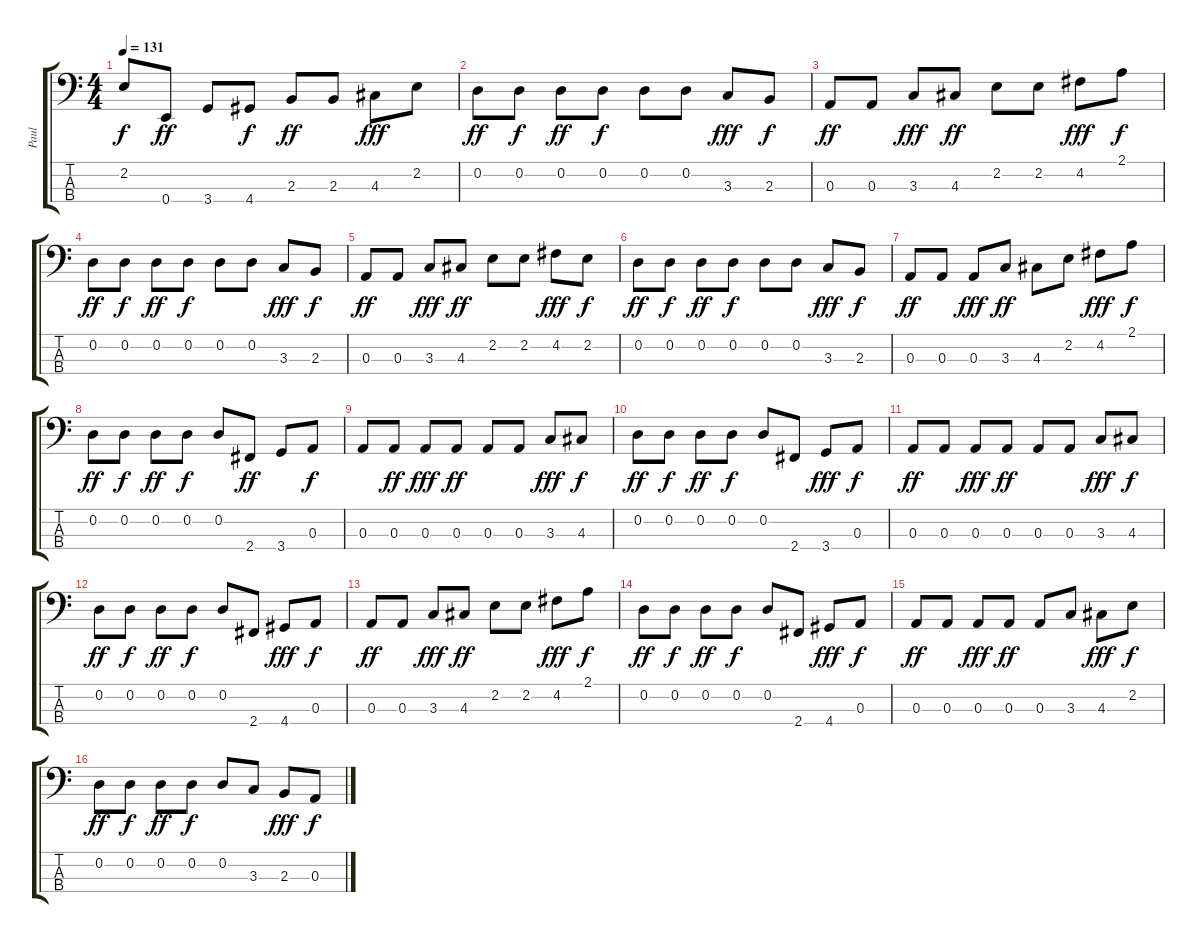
\track ("Paul" "Paul") {instrument acousticbass}
\staff {score tabs}
\tuning (G2 D2 A1 E1) {hide}
\ts (4 4)
\tempo 131
\clef f4
\ks c
2.2{t}.8{dy f} 0.4.8{dy ff} 3.4.8 4.4.8{dy f} 2.3.8{dy ff} 2.3.8 4.3.8{dy fff} 2.2.8 |
0.2.8{dy ff} 0.2.8{dy f} 0.2.8{dy ff} 0.2.8{dy f} 0.2.8 0.2.8 3.3.8{dy fff} 2.3.8{dy f} |
0.3.8{dy ff} 0.3.8 3.3.8{dy fff} 4.3.8{dy ff} 2.2.8 2.2.8 4.2.8{dy fff} 2.1.8{dy f} |
0.2.8{dy ff} 0.2.8{dy f} 0.2.8{dy ff} 0.2.8{dy f} 0.2.8 0.2.8 3.3.8{dy fff} 2.3.8{dy f} |
0.3.8{dy ff} 0.3.8 3.3.8{dy fff} 4.3.8{dy ff} 2.2.8 2.2.8 4.2.8{dy fff} 2.2.8{dy f} |
0.2.8{dy ff} 0.2.8{dy f} 0.2.8{dy ff} 0.2.8{dy f} 0.2.8 0.2.8 3.3.8{dy fff} 2.3.8{dy f} |
0.3.8{dy ff} 0.3.8 0.3.8{dy fff} 3.3.8{dy ff} 4.3.8 2.2.8 4.2.8{dy fff} 2.1.8{dy f} |
0.2.8{dy ff} 0.2.8{dy f} 0.2.8{dy ff} 0.2.8{dy f} 0.2.8 2.4.8{dy ff} 3.4.8 0.3.8{dy f} |
0.3.8 0.3.8{dy ff} 0.3.8{dy fff} 0.3.8{dy ff} 0.3.8 0.3.8 3.3.8{dy fff} 4.3.8{dy f} |
0.2.8{dy ff} 0.2.8{dy f} 0.2.8{dy ff} 0.2.8{dy f} 0.2.8 2.4.8 3.4.8{dy fff} 0.3.8{dy f} |
0.3.8{dy ff} 0.3.8 0.3.8{dy fff} 0.3.8{dy ff} 0.3.8 0.3.8 3.3.8{dy fff} 4.3.8{dy f} |
0.2.8{dy ff} 0.2.8{dy f} 0.2.8{dy ff} 0.2.8{dy f} 0.2.8 2.4.8 4.4.8{dy fff} 0.3.8{dy f} |
0.3.8{dy ff} 0.3.8 3.3.8{dy fff} 4.3.8{dy ff} 2.2.8 2.2.8 4.2.8{dy fff} 2.1.8{dy f} |
0.2.8{dy ff} 0.2.8{dy f} 0.2.8{dy ff} 0.2.8{dy f} 0.2.8 2.4.8 4.4.8{dy fff} 0.3.8{dy f} |
0.3.8{dy ff} 0.3.8 0.3.8{dy fff} 0.3.8{dy ff} 0.3.8 3.3.8 4.3.8{dy fff} 2.2.8{dy f} |
0.2.8{dy ff} 0.2.8{dy f} 0.2.8{dy ff} 0.2.8{dy f} 0.2.8 3.3.8 2.3.8{dy fff} 0.3.8{dy f}
